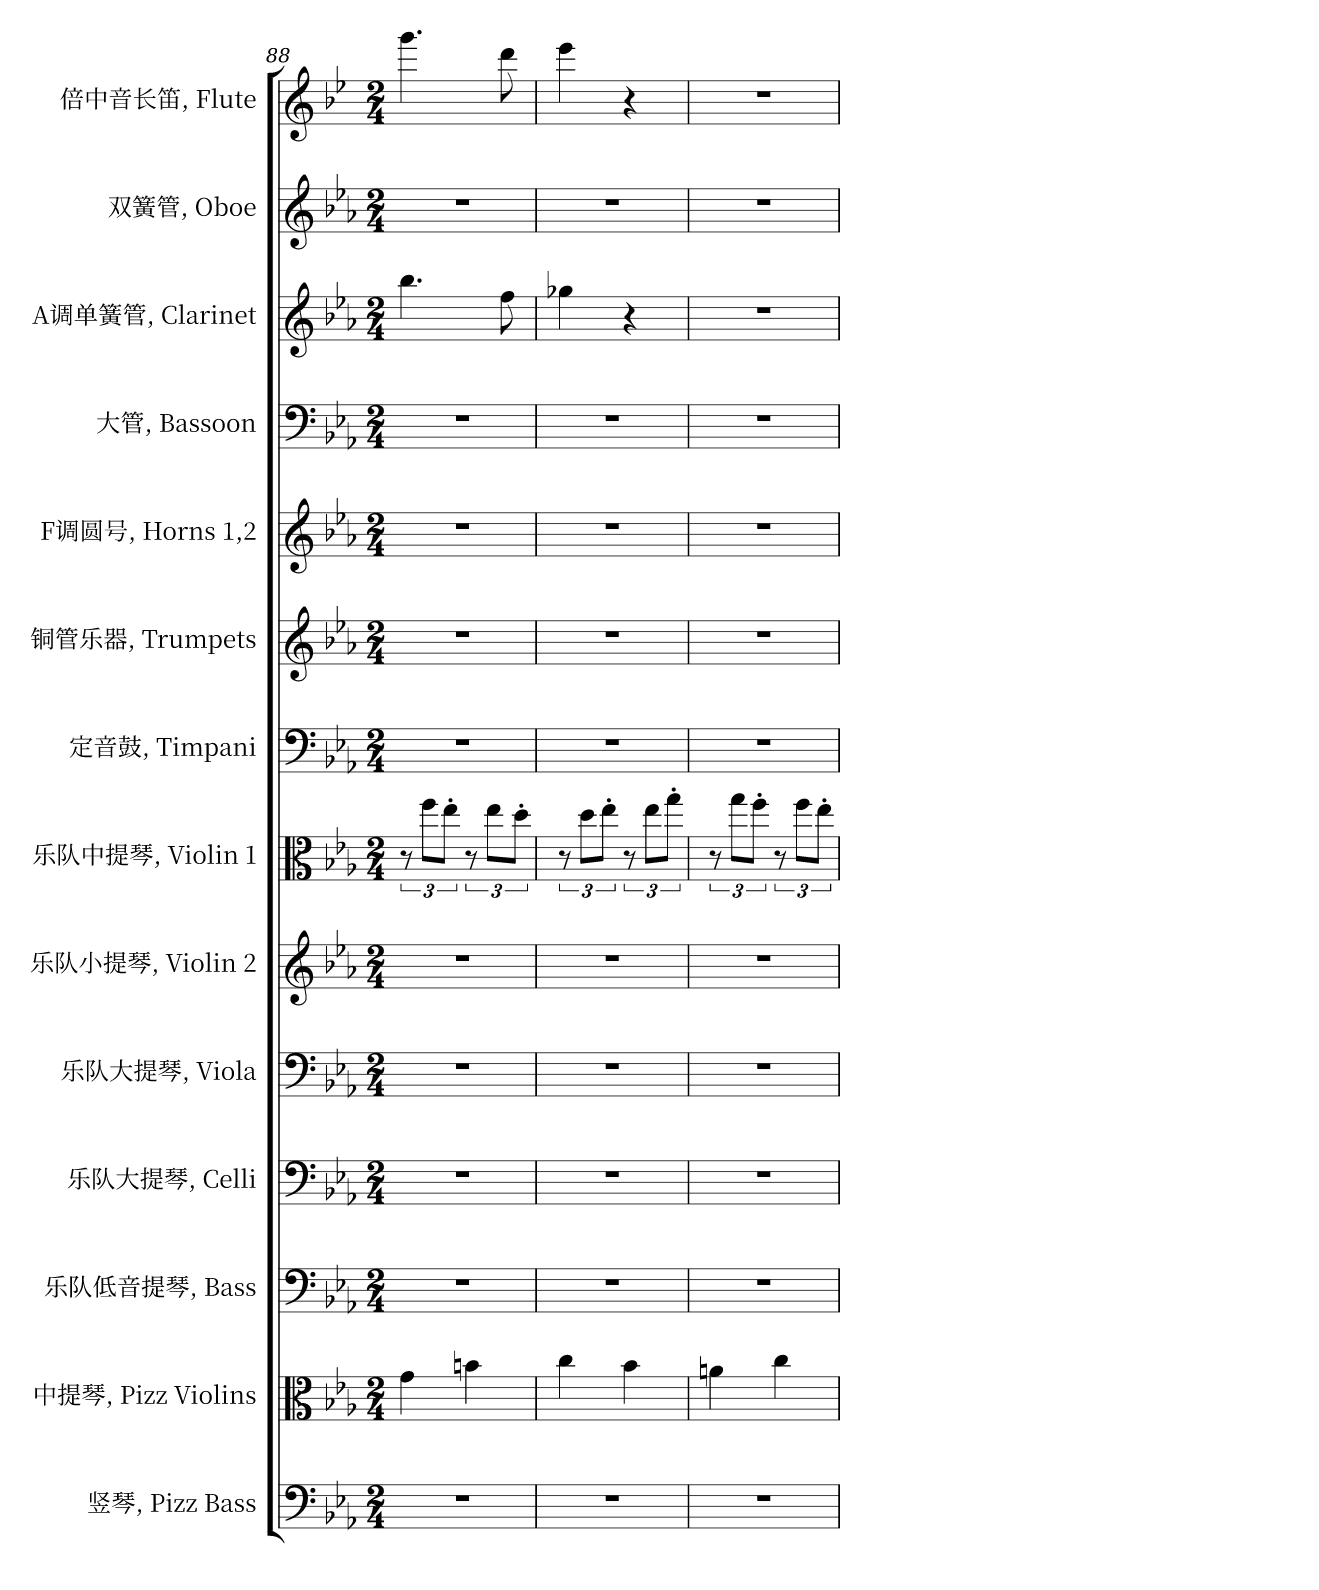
**kern	**kern	**kern	**kern	**kern	**kern	**kern	**kern	**kern	**kern	**kern	**kern	**kern	**kern
*part14	*part13	*part12	*part11	*part10	*part9	*part8	*part7	*part6	*part5	*part4	*part3	*part2	*part1
*staff14	*staff13	*staff12	*staff11	*staff10	*staff9	*staff8	*staff7	*staff6	*staff5	*staff4	*staff3	*staff2	*staff1
*I"竖琴, Pizz Bass	*I"中提琴, Pizz Violins	*I"乐队低音提琴, Bass	*I"乐队大提琴, Celli	*I"乐队大提琴, Viola	*I"乐队小提琴, Violin 2	*I"乐队中提琴, Violin 1	*I"定音鼓, Timpani	*I"铜管乐器, Trumpets	*I"F调圆号, Horns 1,2	*I"大管, Bassoon	*I"A调单簧管, Clarinet	*I"双簧管, Oboe	*I"倍中音长笛, Flute
*	*	*	*	*	*	*	*I'Timp.	*	*I'F Hn.	*I'Bsn.	*I'A Cl.	*I'Ob.	*
*clefF4	*clefC3	*clefF4	*clefF4	*clefF4	*clefG2	*clefC3	*clefF4	*clefG2	*clefG2	*clefF4	*clefG2	*clefG2	*clefG2
*	*	*ITrd7c12	*	*	*	*	*	*	*ITrd4c7	*	*ITrd2c3	*	*ITrd10c17
*k[b-e-a-]	*k[b-e-a-]	*k[b-e-a-]	*k[b-e-a-]	*k[b-e-a-]	*k[b-e-a-]	*k[b-e-a-]	*k[b-e-a-]	*k[b-e-a-]	*k[b-e-a-d-]	*k[b-e-a-]	*k[]	*k[b-e-a-]	*k[b-e-]
*M2/4	*M2/4	*M2/4	*M2/4	*M2/4	*M2/4	*M2/4	*M2/4	*M2/4	*M2/4	*M2/4	*M2/4	*M2/4	*M2/4
=88	=88	=88	=88	=88	=88	=88	=88	=88	=88	=88	=88	=88	=88
2r	4g\	2r	2r	2r	2r	12r	2r	2r	2r	2r	4.gg\	2r	4.gg\
.	.	.	.	.	.	12ff\L	.	.	.	.	.	.	.
.	.	.	.	.	.	12ee-'\J	.	.	.	.	.	.	.
.	4bn\	.	.	.	.	12r	.	.	.	.	.	.	.
.	.	.	.	.	.	12ee-\L	.	.	.	.	.	.	.
.	.	.	.	.	.	.	.	.	.	.	8dd\	.	8dd\
.	.	.	.	.	.	12dd'\J	.	.	.	.	.	.	.
=89	=89	=89	=89	=89	=89	=89	=89	=89	=89	=89	=89	=89	=89
2r	4cc\	2r	2r	2r	2r	12r	2r	2r	2r	2r	4ee-X\	2r	4ee-\
.	.	.	.	.	.	12dd\L	.	.	.	.	.	.	.
.	.	.	.	.	.	12ee-'\J	.	.	.	.	.	.	.
.	4b-\	.	.	.	.	12r	.	.	.	.	4r	.	4r
.	.	.	.	.	.	12ee-\L	.	.	.	.	.	.	.
.	.	.	.	.	.	12gg'\J	.	.	.	.	.	.	.
=90	=90	=90	=90	=90	=90	=90	=90	=90	=90	=90	=90	=90	=90
2r	4an\	2r	2r	2r	2r	12r	2r	2r	2r	2r	2r	2r	2r
.	.	.	.	.	.	12gg\L	.	.	.	.	.	.	.
.	.	.	.	.	.	12ff'\J	.	.	.	.	.	.	.
.	4cc\	.	.	.	.	12r	.	.	.	.	.	.	.
.	.	.	.	.	.	12ff\L	.	.	.	.	.	.	.
.	.	.	.	.	.	12ee-'\J	.	.	.	.	.	.	.
=	=	=	=	=	=	=	=	=	=	=	=	=	=
*-	*-	*-	*-	*-	*-	*-	*-	*-	*-	*-	*-	*-	*-
